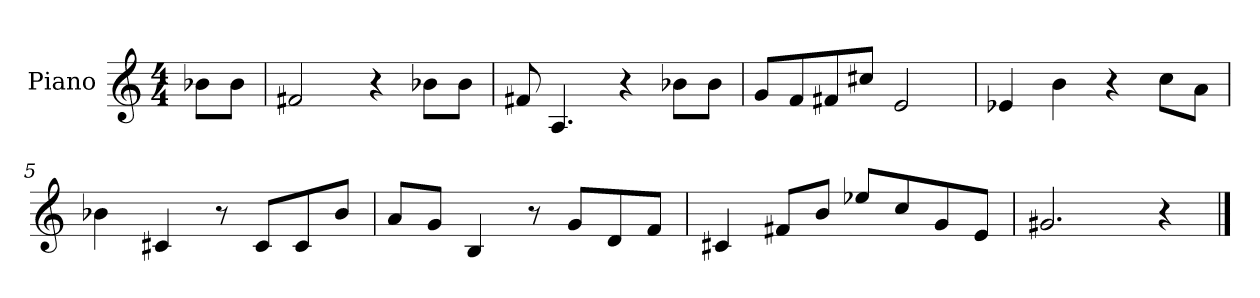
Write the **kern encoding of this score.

**kern
*part1
*staff1
*I"Piano
*I'Pno.
*clefG2
*k[]
*M4/4
*MM120
=
8b-X\L
8b-\J
=1
2f#X/
4r
8b-X\L
8b-\J
=2
8f#X/
4.A/
4r
8b-X\L
8b-\J
=3
8g/L
8f/
8f#X/
8cc#X/J
2e/
=4
4e-X/
4b\
4r
8cc\L
8a\J
=5
4b-X\
4c#X/
8r
8c#/L
8c#/
8b-/J
=6
8a/L
8g/J
4B/
8r
8g/L
8d/
8f/J
!!LO:LB:g=z
=7
4c#X/
8f#X/L
8b/J
8ee-X/L
8cc/
8g/
8e/J
=8
2.g#X/
4r
==
*-
